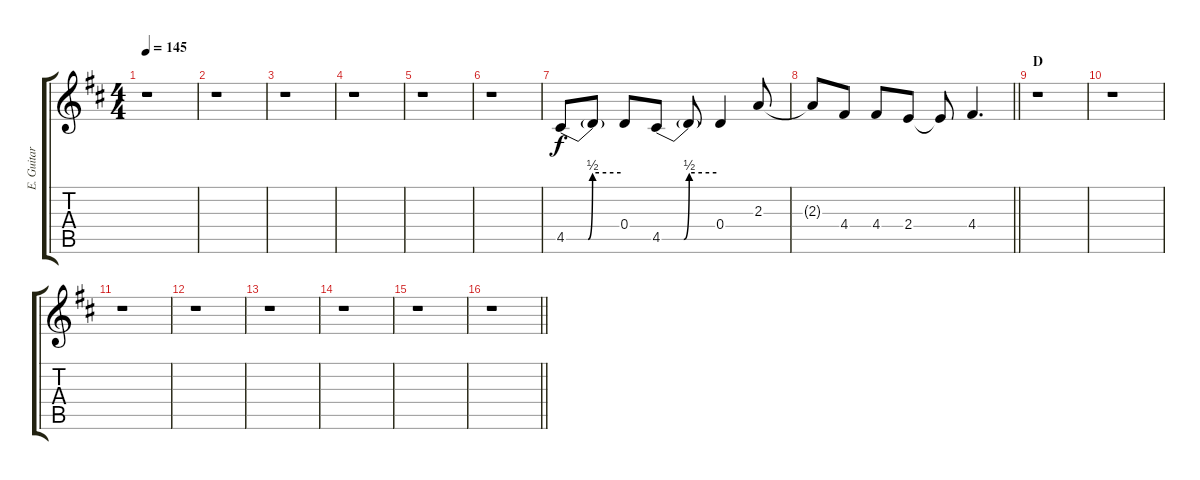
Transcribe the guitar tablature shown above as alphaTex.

\track ("E. Guitar II" "E. Guitar ") {instrument overdrivenguitar}
\staff {score tabs}
\tuning (E4 B3 G3 D3 A2 E2) {hide}
\ts (4 4)
\tempo 145
\clef g2
\ks d
r.1{dy f} |
r.1 |
r.1 |
r.1 |
r.1 |
r.1 |
4.5{be (custom 0 0 24 0 29 2 60 2)}.8 4.5{t}.8 0.4.8 4.5{be (custom 0 0 24 0 30 2 60 2)}.8 4.5{t}.8 0.4.4 2.3.8 |
\barLineRight lightlight
2.3{t}.8 4.4.8 4.4.8 2.4.8 2.4{t}.8 4.4.4{d} |
\section ("" "D")
r.1 |
r.1 |
r.1 |
r.1 |
r.1 |
r.1 |
r.1 |
\barLineRight lightlight
r.1
